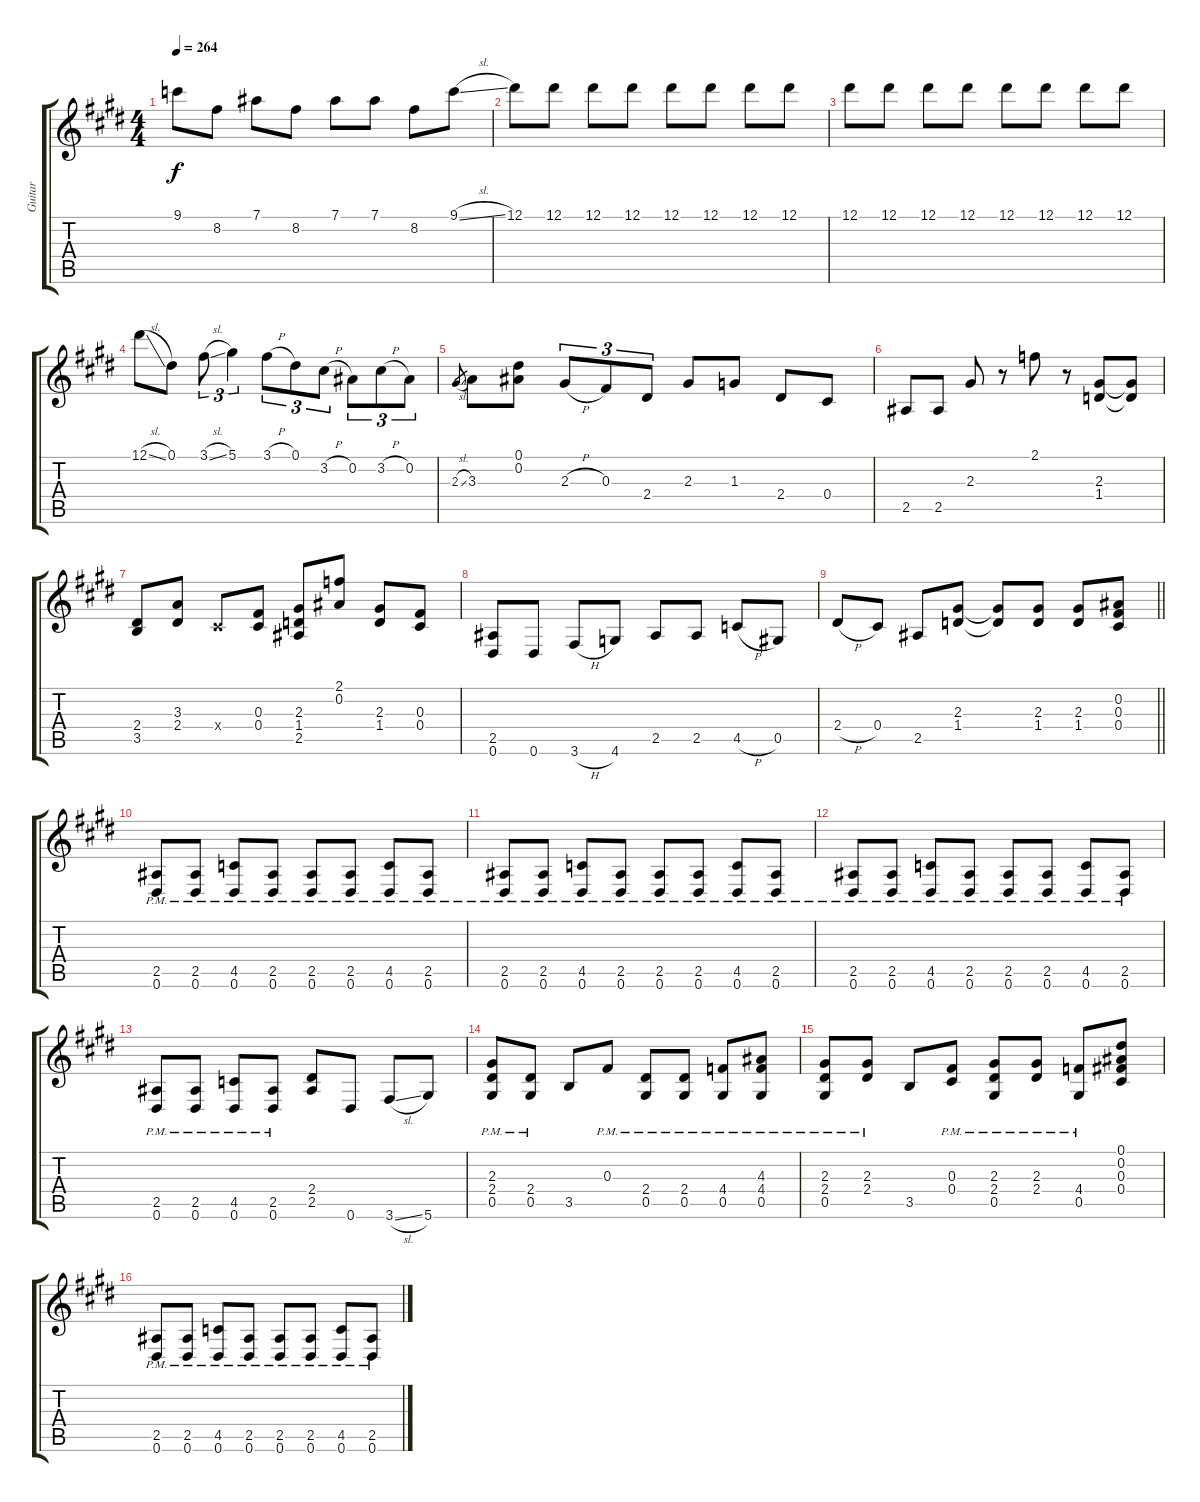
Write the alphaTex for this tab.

\track ("Guitar" "Guitar") {instrument electricguitarjazz}
\staff {score tabs}
\tuning (Eb4 Bb3 Gb3 Db3 Ab2 Eb2) {hide}
\ts (4 4)
\tempo 264
\clef g2
\ks e
9.1{t}.8{dy f} 8.2.8 7.1.8 8.2.8 7.1.8 7.1.8 8.2.8 9.1{sl}.8 |
12.1.8 12.1.8 12.1.8 12.1.8 12.1.8 12.1.8 12.1.8 12.1.8 |
12.1.8 12.1.8 12.1.8 12.1.8 12.1.8 12.1.8 12.1.8 12.1.8 |
12.1{sl}.8 0.1.8 3.1{sl}.8{tu (3 2)} 5.1.4{tu (3 2)} 3.1{h}.8{tu (3 2)} 0.1.8{tu (3 2)} 3.2{h}.8{tu (3 2)} 0.2.8{tu (3 2)} 3.2{h}.8{tu (3 2)} 0.2.8{tu (3 2)} |
2.3{sl}.8{gr} 3.3.8 (0.1 0.2).8 2.3{h}.8{tu (3 2)} 0.3.8{tu (3 2)} 2.4.8{tu (3 2)} 2.3.8 1.3.8 2.4.8 0.4.8 |
2.5.8 2.5.8 2.3.8 r.8 2.1.8 r.8 (2.3 1.4).8 (2.3{t} 1.4{t}).8 |
(2.4 3.5).8 (3.3 2.4).8 0.4{x}.8 (0.3 0.4).8 (2.3 1.4 2.5).8 (2.1 0.2).8 (2.3 1.4).8 (0.3 0.4).8 |
(2.5 0.6).8 0.6.8 3.6{h}.8 4.6.8 2.5.8 2.5.8 4.5{h}.8 0.5.8 |
\barLineRight lightlight
2.4{h}.8 0.4.8 2.5.8 (2.3 1.4).8 (2.3{t} 1.4{t}).8 (2.3 1.4).8 (2.3 1.4).8 (0.2 0.3 0.4).8 |
(2.5 0.6{pm}).8 (2.5 0.6{pm}).8 (4.5 0.6{pm}).8 (2.5 0.6{pm}).8 (2.5 0.6{pm}).8 (2.5 0.6{pm}).8 (4.5 0.6{pm}).8 (2.5 0.6{pm}).8 |
(2.5 0.6{pm}).8 (2.5 0.6{pm}).8 (4.5 0.6{pm}).8 (2.5 0.6{pm}).8 (2.5 0.6{pm}).8 (2.5 0.6{pm}).8 (4.5 0.6{pm}).8 (2.5 0.6{pm}).8 |
(2.5 0.6{pm}).8 (2.5 0.6{pm}).8 (4.5 0.6{pm}).8 (2.5 0.6{pm}).8 (2.5 0.6{pm}).8 (2.5 0.6{pm}).8 (4.5 0.6{pm}).8 (2.5 0.6{pm}).8 |
(2.5 0.6{pm}).8 (2.5 0.6{pm}).8 (4.5 0.6{pm}).8 (2.5 0.6{pm}).8 (2.4 2.5).8 0.6.8 3.6{sl}.8 5.6.8 |
(2.3{pm} 2.4{pm} 0.5{pm}).8 (2.4 0.5{pm}).8 3.5.8 0.3{pm}.8 (2.4 0.5{pm}).8 (2.4 0.5{pm}).8 (4.4 0.5{pm}).8 (4.3{pm} 4.4 0.5{pm}).8 |
(2.3{pm} 2.4 0.5{pm}).8 (2.3{pm} 2.4).8 3.5.8 (0.3{pm} 0.4{pm}).8 (2.3{pm} 2.4 0.5{pm}).8 (2.3{pm} 2.4).8 (4.4 0.5{pm}).8 (0.1 0.2 0.3 0.4).8 |
(2.5 0.6{pm}).8 (2.5 0.6{pm}).8 (4.5 0.6{pm}).8 (2.5 0.6{pm}).8 (2.5 0.6{pm}).8 (2.5 0.6{pm}).8 (4.5 0.6{pm}).8 (2.5 0.6{pm}).8
